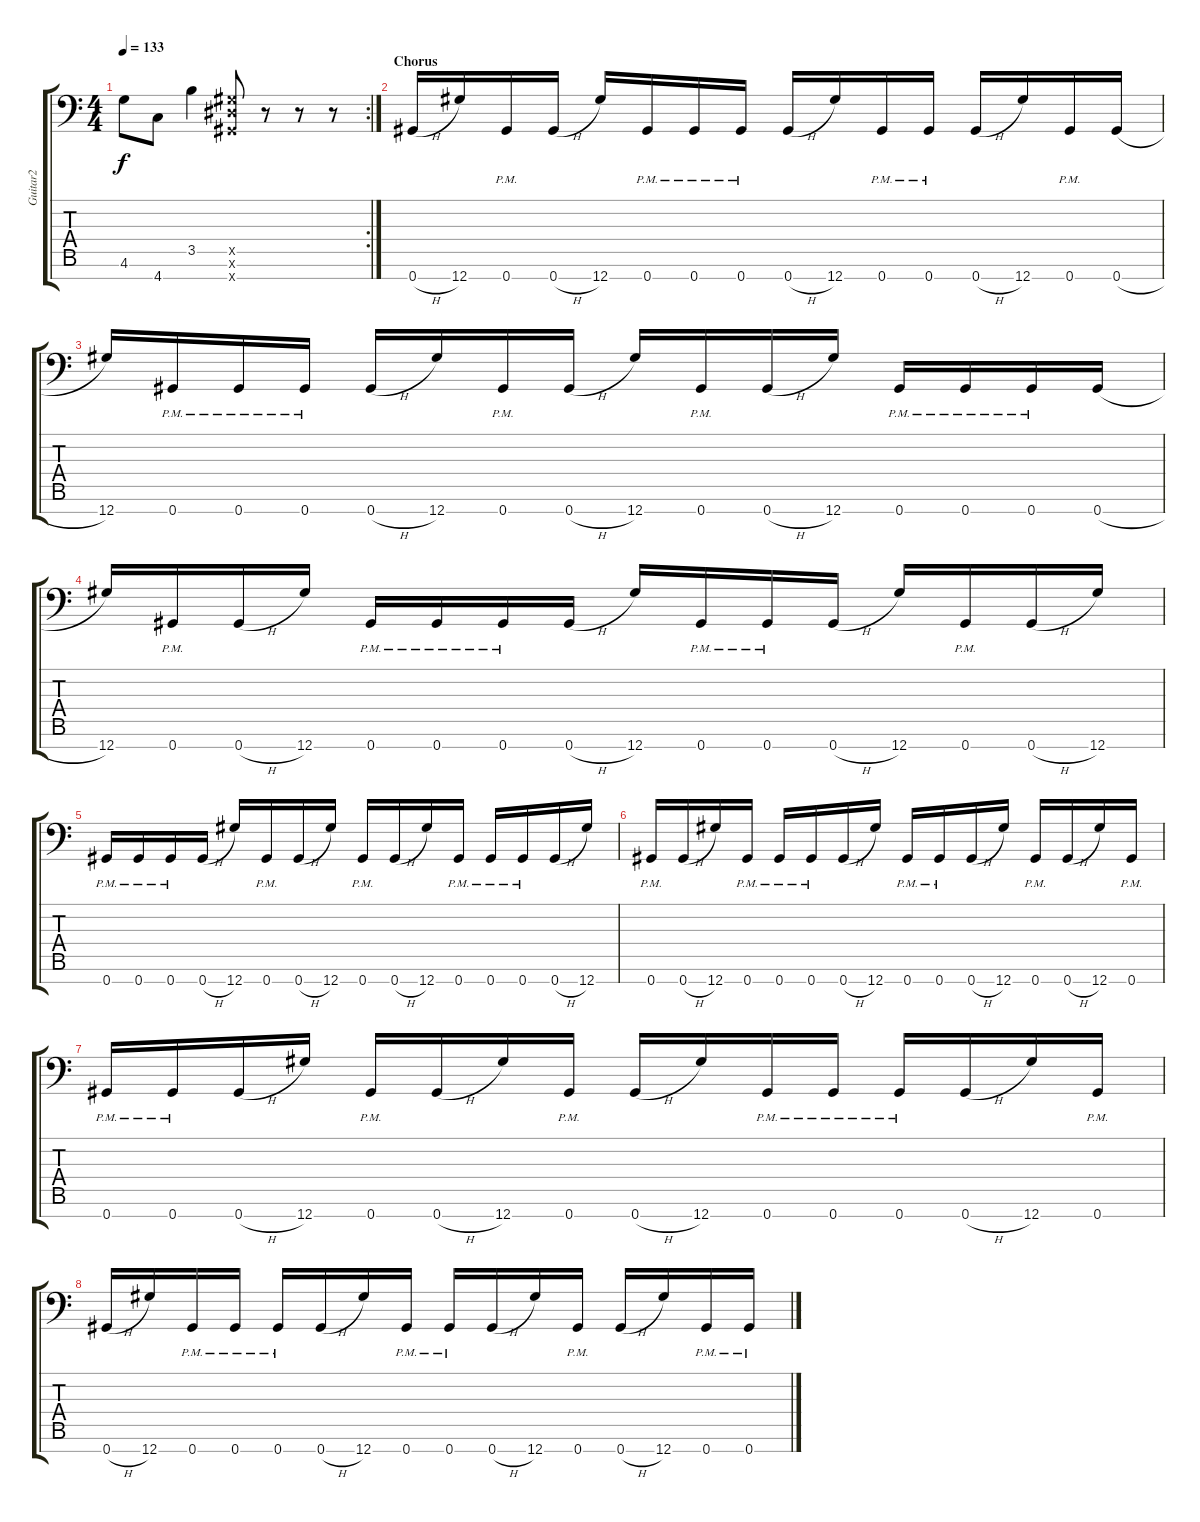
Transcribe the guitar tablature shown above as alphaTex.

\track ("Guitar2" "Guitar2") {instrument distortionguitar}
\staff {score tabs}
\tuning (Eb4 Bb3 Gb3 Db3 Ab2 Eb2 Ab1) {hide}
\rc 2
\ts (4 4)
\tempo 133
\clef f4
\ks c
4.6{t}.8{dy f} 4.7.8 3.5.4 (0.5{x} 0.6{x} 0.7{x}).8 r.8 r.8 r.8 |
\section ("" "Chorus")
0.7{h}.16 12.7.16 0.7{pm}.16 0.7{h}.16 12.7.16 0.7{pm}.16 0.7{pm}.16 0.7{pm}.16 0.7{h}.16 12.7.16 0.7{pm}.16 0.7{pm}.16 0.7{h}.16 12.7.16 0.7{pm}.16 0.7{h}.16 |
12.7.16 0.7{pm}.16 0.7{pm}.16 0.7{pm}.16 0.7{h}.16 12.7.16 0.7{pm}.16 0.7{h}.16 12.7.16 0.7{pm}.16 0.7{h}.16 12.7.16 0.7{pm}.16 0.7{pm}.16 0.7{pm}.16 0.7{h}.16 |
12.7.16 0.7{pm}.16 0.7{h}.16 12.7.16 0.7{pm}.16 0.7{pm}.16 0.7{pm}.16 0.7{h}.16 12.7.16 0.7{pm}.16 0.7{pm}.16 0.7{h}.16 12.7.16 0.7{pm}.16 0.7{h}.16 12.7.16 |
0.7{pm}.16 0.7{pm}.16 0.7{pm}.16 0.7{h}.16 12.7.16 0.7{pm}.16 0.7{h}.16 12.7.16 0.7{pm}.16 0.7{h}.16 12.7.16 0.7{pm}.16 0.7{pm}.16 0.7{pm}.16 0.7{h}.16 12.7.16 |
0.7{pm}.16 0.7{h}.16 12.7.16 0.7{pm}.16 0.7{pm}.16 0.7{pm}.16 0.7{h}.16 12.7.16 0.7{pm}.16 0.7{pm}.16 0.7{h}.16 12.7.16 0.7{pm}.16 0.7{h}.16 12.7.16 0.7{pm}.16 |
0.7{pm}.16 0.7{pm}.16 0.7{h}.16 12.7.16 0.7{pm}.16 0.7{h}.16 12.7.16 0.7{pm}.16 0.7{h}.16 12.7.16 0.7{pm}.16 0.7{pm}.16 0.7{pm}.16 0.7{h}.16 12.7.16 0.7{pm}.16 |
0.7{h}.16 12.7.16 0.7{pm}.16 0.7{pm}.16 0.7{pm}.16 0.7{h}.16 12.7.16 0.7{pm}.16 0.7{pm}.16 0.7{h}.16 12.7.16 0.7{pm}.16 0.7{h}.16 12.7.16 0.7{pm}.16 0.7{pm}.16
